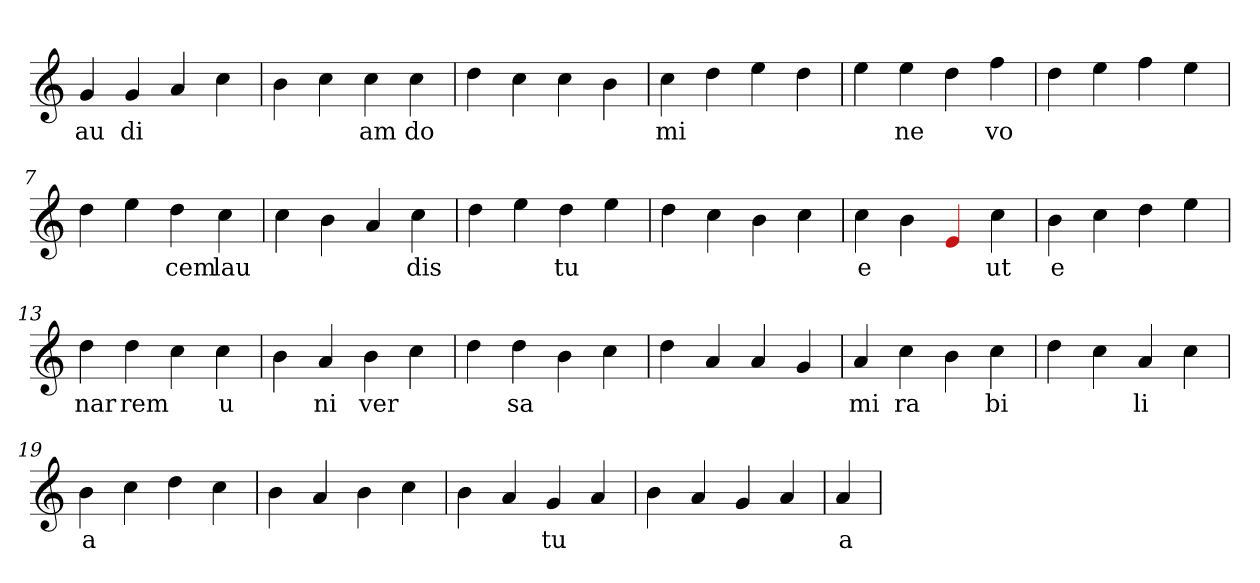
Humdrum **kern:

**kern	**text
*part1	*part1
*staff1	*staff1
*clefG2	*
=1	=1
4g	au
4g	di
4a	.
4cc	.
=2	=2
4b	.
4cc	.
4cc	am
4cc	do
=3	=3
4dd	.
4cc	.
4cc	.
4b	.
=4	=4
4cc	mi
4dd	.
4ee	.
4dd	.
=5	=5
4ee	.
4ee	ne
4dd	.
4ff	vo
=6	=6
4dd	.
4ee	.
4ff	.
4ee	.
=7	=7
4dd	.
4ee	.
4dd	cem
4cc	lau
=8	=8
4cc	.
4b	.
4a	.
4cc	dis
=9	=9
4dd	.
4ee	.
4dd	tu
4ee	.
=10	=10
4dd	.
4cc	.
4b	.
4cc	.
=11	=11
4cc	e
4b	.
4Re	.
4cc	ut
=12	=12
4b	e
4cc	.
4dd	.
4ee	.
=13	=13
4dd	nar
4dd	rem
4cc	.
4cc	u
=14	=14
4b	.
4a	ni
4b	ver
4cc	.
=15	=15
4dd	.
4dd	sa
4b	.
4cc	.
=16	=16
4dd	.
4a	.
4a	.
4g	.
=17	=17
4a	mi
4cc	ra
4b	.
4cc	bi
=18	=18
4dd	.
4cc	.
4a	li
4cc	.
=19	=19
4b	a
4cc	.
4dd	.
4cc	.
=20	=20
4b	.
4a	.
4b	.
4cc	.
=21	=21
4b	.
4a	.
4g	tu
4a	.
=22	=22
4b	.
4a	.
4g	.
4a	.
=23	=23
4a	a
=	=
*-	*-
